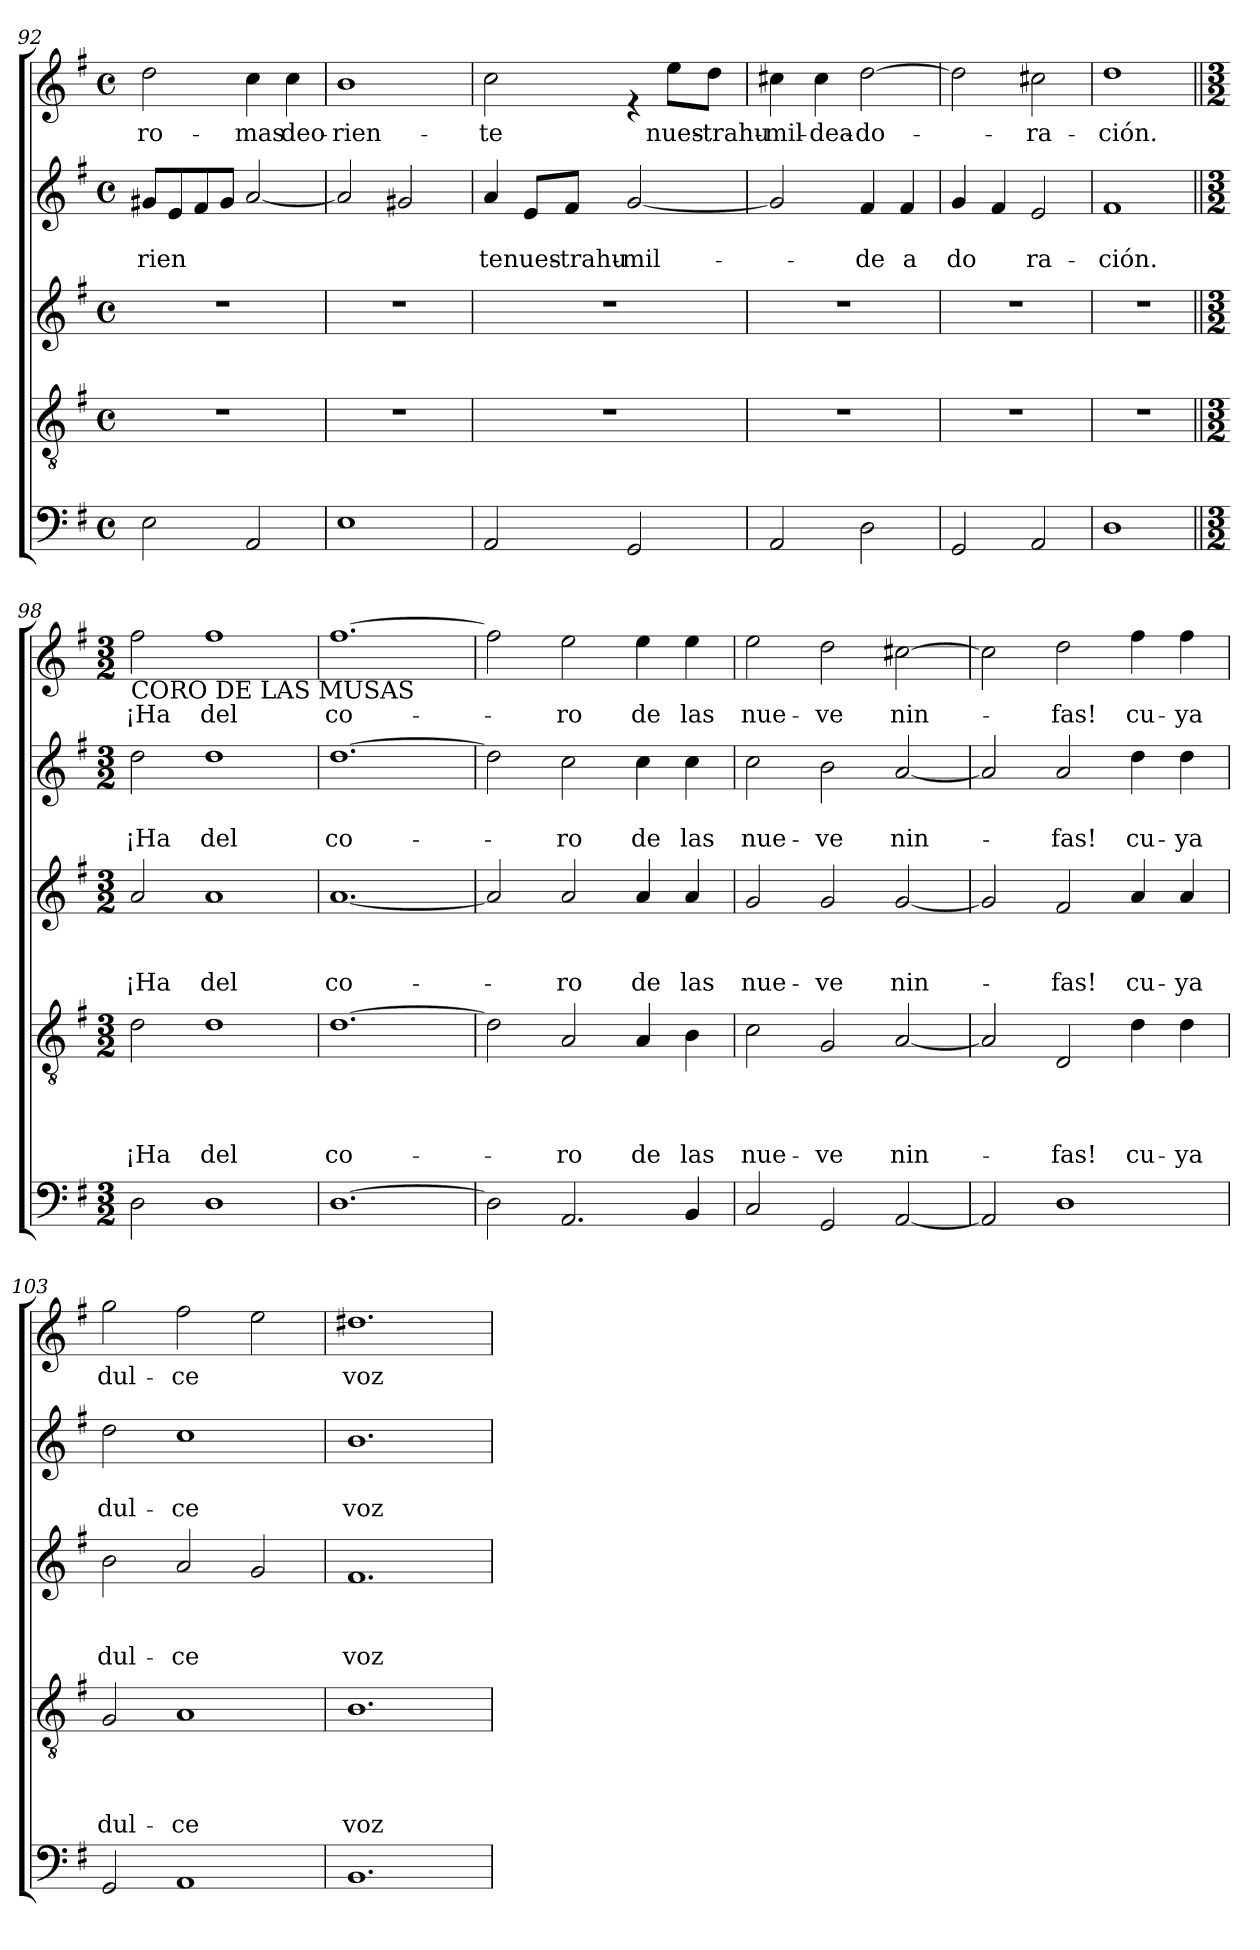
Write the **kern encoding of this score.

**kern	**kern	**text	**text	**text	**text	**kern	**text	**text	**text	**kern	**text	**text	**kern	**text
*part5	*part4	*part4	*part4	*part4	*part4	*part3	*part3	*part3	*part3	*part2	*part2	*part2	*part1	*part1
*staff5	*staff4	*staff4	*staff4	*staff4	*staff4	*staff3	*staff3	*staff3	*staff3	*staff2	*staff2	*staff2	*staff1	*staff1
!!LO:LB:g=z
*clefF4	*clefGv2	*	*	*	*	*clefG2	*	*	*	*clefG2	*	*	*clefG2	*
*k[f#]	*k[f#]	*	*	*	*	*k[f#]	*	*	*	*k[f#]	*	*	*k[f#]	*
*G:	*G:	*	*	*	*	*G:	*	*	*	*G:	*	*	*G:	*
*M4/4	*M4/4	*	*	*	*	*M4/4	*	*	*	*M4/4	*	*	*M4/4	*
*met(c)	*met(c)	*	*	*	*	*met(c)	*	*	*	*met(c)	*	*	*met(c)	*
=92	=92	=92	=92	=92	=92	=92	=92	=92	=92	=92	=92	=92	=92	=92
!	!	!	!	!	!	!	!	!	!	!	!	!LO:LY:b	!	!LO:LY:b
2E\	1r	.	.	.	.	1r	.	.	.	8g#X/L	.	-rien	2dd\	-ro-
.	.	.	.	.	.	.	.	.	.	8e/	.	.	.	.
.	.	.	.	.	.	.	.	.	.	8f#/	.	.	.	.
.	.	.	.	.	.	.	.	.	.	8g#/J	.	.	.	.
!	!	!	!	!	!	!	!	!	!	!	!	!	!	!LO:LY:b
2AA/	.	.	.	.	.	.	.	.	.	[<2a/	.	.	4cc\	-mas
!	!	!	!	!	!	!	!	!	!	!	!	!	!	!LO:LY:b
.	.	.	.	.	.	.	.	.	.	.	.	.	4cc\	deo-
=93	=93	=93	=93	=93	=93	=93	=93	=93	=93	=93	=93	=93	=93	=93
!	!	!	!	!	!	!	!	!	!	!	!	!	!	!LO:LY:b
1E	1r	.	.	.	.	1r	.	.	.	2a/]	.	.	1b	-rien-
.	.	.	.	.	.	.	.	.	.	2g#X/	.	.	.	.
=94	=94	=94	=94	=94	=94	=94	=94	=94	=94	=94	=94	=94	=94	=94
!	!	!	!	!	!	!	!	!	!	!	!	!LO:LY:b	!	!LO:LY:b
2AA/	1r	.	.	.	.	1r	.	.	.	4a/	.	te	2cc\	-te
!	!	!	!	!	!	!	!	!	!	!	!	!LO:LY:b	!	!
.	.	.	.	.	.	.	.	.	.	8e/L	.	nues-	.	.
!	!	!	!	!	!	!	!	!	!	!	!	!LO:LY:b	!	!
.	.	.	.	.	.	.	.	.	.	8f#/J	.	-trahu-	.	.
!	!	!	!	!	!	!	!	!	!	!	!	!LO:LY:b	!	!
2GG/	.	.	.	.	.	.	.	.	.	[<2g/	.	-mil-	4re	.
!	!	!	!	!	!	!	!	!	!	!	!	!	!	!LO:LY:b
.	.	.	.	.	.	.	.	.	.	.	.	.	8ee\L	nues-
!	!	!	!	!	!	!	!	!	!	!	!	!	!	!LO:LY:b
.	.	.	.	.	.	.	.	.	.	.	.	.	8dd\J	-trahu-
=95	=95	=95	=95	=95	=95	=95	=95	=95	=95	=95	=95	=95	=95	=95
!	!	!	!	!	!	!	!	!	!	!	!	!	!	!LO:LY:b
2AA/	1r	.	.	.	.	1r	.	.	.	2g/]	.	.	4cc#X\	-mil-
!	!	!	!	!	!	!	!	!	!	!	!	!	!	!LO:LY:b
.	.	.	.	.	.	.	.	.	.	.	.	.	4cc#\	-dea-
!	!	!	!	!	!	!	!	!	!	!	!	!LO:LY:b	!	!LO:LY:b
2D\	.	.	.	.	.	.	.	.	.	4f#/	.	-de	[>2dd\	-do-
!	!	!	!	!	!	!	!	!	!	!	!	!LO:LY:b	!	!
.	.	.	.	.	.	.	.	.	.	4f#/	.	a	.	.
=96	=96	=96	=96	=96	=96	=96	=96	=96	=96	=96	=96	=96	=96	=96
!	!	!	!	!	!	!	!	!	!	!	!	!LO:LY:b	!	!
2GG/	1r	.	.	.	.	1r	.	.	.	4g/	.	do	2dd\]	.
.	.	.	.	.	.	.	.	.	.	4f#/	.	.	.	.
!	!	!	!	!	!	!	!	!	!	!	!	!LO:LY:b	!	!LO:LY:b
2AA/	.	.	.	.	.	.	.	.	.	2e/	.	ra-	2cc#X\	-ra-
=97	=97	=97	=97	=97	=97	=97	=97	=97	=97	=97	=97	=97	=97	=97
!	!	!	!	!	!	!	!	!	!	!	!	!LO:LY:b	!	!LO:LY:b
1D	1r	.	.	.	.	1r	.	.	.	1f#	.	-ción.	1dd	-ción.
!!LO:LB:g=z
=98||	=98||	=98||	=98||	=98||	=98||	=98||	=98||	=98||	=98||	=98||	=98||	=98||	=98||	=98||
*M3/2	*M3/2	*	*	*	*	*M3/2	*	*	*	*M3/2	*	*	*M3/2	*
*	*	*	*	*	*	*	*	*	*	*	*	*	*MM240	*
!	!	!	!	!	!	!	!	!	!	!	!	!	!LO:TX:b:t=CORO DE LAS MUSAS	!
!	!	!	!	!	!LO:LY:b	!	!	!	!LO:LY:b	!	!	!LO:LY:b	!	!LO:LY:b
2D\	2d\	.	.	.	¡Ha	2a/	.	.	¡Ha	2dd\	.	¡Ha	2ff#\	¡Ha
!	!	!	!	!	!LO:LY:b	!	!	!	!LO:LY:b	!	!	!LO:LY:b	!	!LO:LY:b
1D	1d	.	.	.	del	1a	.	.	del	1dd	.	del	1ff#	del
=99	=99	=99	=99	=99	=99	=99	=99	=99	=99	=99	=99	=99	=99	=99
!	!	!	!	!	!LO:LY:b	!	!	!	!LO:LY:b	!	!	!LO:LY:b	!	!LO:LY:b
[>1.D	[>1.d	.	.	.	co-	[<1.a	.	.	co-	[>1.dd	.	co-	[>1.ff#	co-
=100	=100	=100	=100	=100	=100	=100	=100	=100	=100	=100	=100	=100	=100	=100
2D\]	2d\]	.	.	.	.	2a/]	.	.	.	2dd\]	.	.	2ff#\]	.
!	!	!	!	!	!LO:LY:b	!	!	!	!LO:LY:b	!	!	!LO:LY:b	!	!LO:LY:b
2.AA/	2A/	.	.	.	-ro	2a/	.	.	-ro	2cc\	.	-ro	2ee\	-ro
!	!	!	!	!	!LO:LY:b	!	!	!	!LO:LY:b	!	!	!LO:LY:b	!	!LO:LY:b
.	4A/	.	.	.	de	4a/	.	.	de	4cc\	.	de	4ee\	de
!	!	!	!	!	!LO:LY:b	!	!	!	!LO:LY:b	!	!	!LO:LY:b	!	!LO:LY:b
4BB/	4B\	.	.	.	las	4a/	.	.	las	4cc\	.	las	4ee\	las
=101	=101	=101	=101	=101	=101	=101	=101	=101	=101	=101	=101	=101	=101	=101
!	!	!	!	!	!LO:LY:b	!	!	!	!LO:LY:b	!	!	!LO:LY:b	!	!LO:LY:b
2C/	2c\	.	.	.	nue-	2g/	.	.	nue-	2cc\	.	nue-	2ee\	nue-
!	!	!	!	!	!LO:LY:b	!	!	!	!LO:LY:b	!	!	!LO:LY:b	!	!LO:LY:b
2GG/	2G/	.	.	.	-ve	2g/	.	.	-ve	2b\	.	-ve	2dd\	-ve
!	!	!	!	!	!LO:LY:b	!	!	!	!LO:LY:b	!	!	!LO:LY:b	!	!LO:LY:b
[<2AA/	[<2A/	.	.	.	nin-	[<2g/	.	.	nin-	[<2a/	.	nin-	[>2cc#X\	nin-
=102	=102	=102	=102	=102	=102	=102	=102	=102	=102	=102	=102	=102	=102	=102
2AA/]	2A/]	.	.	.	.	2g/]	.	.	.	2a/]	.	.	2cc#\]	.
!	!	!	!	!	!LO:LY:b	!	!	!	!LO:LY:b	!	!	!LO:LY:b	!	!LO:LY:b
1D	2D/	.	.	.	-fas!	2f#/	.	.	-fas!	2a/	.	-fas!	2dd\	-fas!
!	!	!	!	!	!LO:LY:b	!	!	!	!LO:LY:b	!	!	!LO:LY:b	!	!LO:LY:b
.	4d\	.	.	.	cu-	4a/	.	.	cu-	4dd\	.	cu-	4ff#\	cu-
!	!	!	!	!	!LO:LY:b	!	!	!	!LO:LY:b	!	!	!LO:LY:b	!	!LO:LY:b
.	4d\	.	.	.	-ya	4a/	.	.	-ya	4dd\	.	-ya	4ff#\	-ya
=103	=103	=103	=103	=103	=103	=103	=103	=103	=103	=103	=103	=103	=103	=103
!	!	!	!	!	!LO:LY:b	!	!	!	!LO:LY:b	!	!	!LO:LY:b	!	!LO:LY:b
2GG/	2G/	.	.	.	dul-	2b\	.	.	dul-	2dd\	.	dul-	2gg\	dul-
!	!	!	!	!	!LO:LY:b	!	!	!	!LO:LY:b	!	!	!LO:LY:b	!	!LO:LY:b
1AA	1A	.	.	.	-ce	2a/	.	.	-ce	1cc	.	-ce	2ff#\	-ce
.	.	.	.	.	.	2g/	.	.	.	.	.	.	2ee\	.
!!LO:PB:g=z
=104	=104	=104	=104	=104	=104	=104	=104	=104	=104	=104	=104	=104	=104	=104
!	!	!	!	!	!LO:LY:b	!	!	!	!LO:LY:b	!	!	!LO:LY:b	!	!LO:LY:b
1.BB	1.B	.	.	.	voz	1.f#	.	.	voz	1.b	.	voz	1.dd#X	voz
=	=	=	=	=	=	=	=	=	=	=	=	=	=	=
*-	*-	*-	*-	*-	*-	*-	*-	*-	*-	*-	*-	*-	*-	*-
